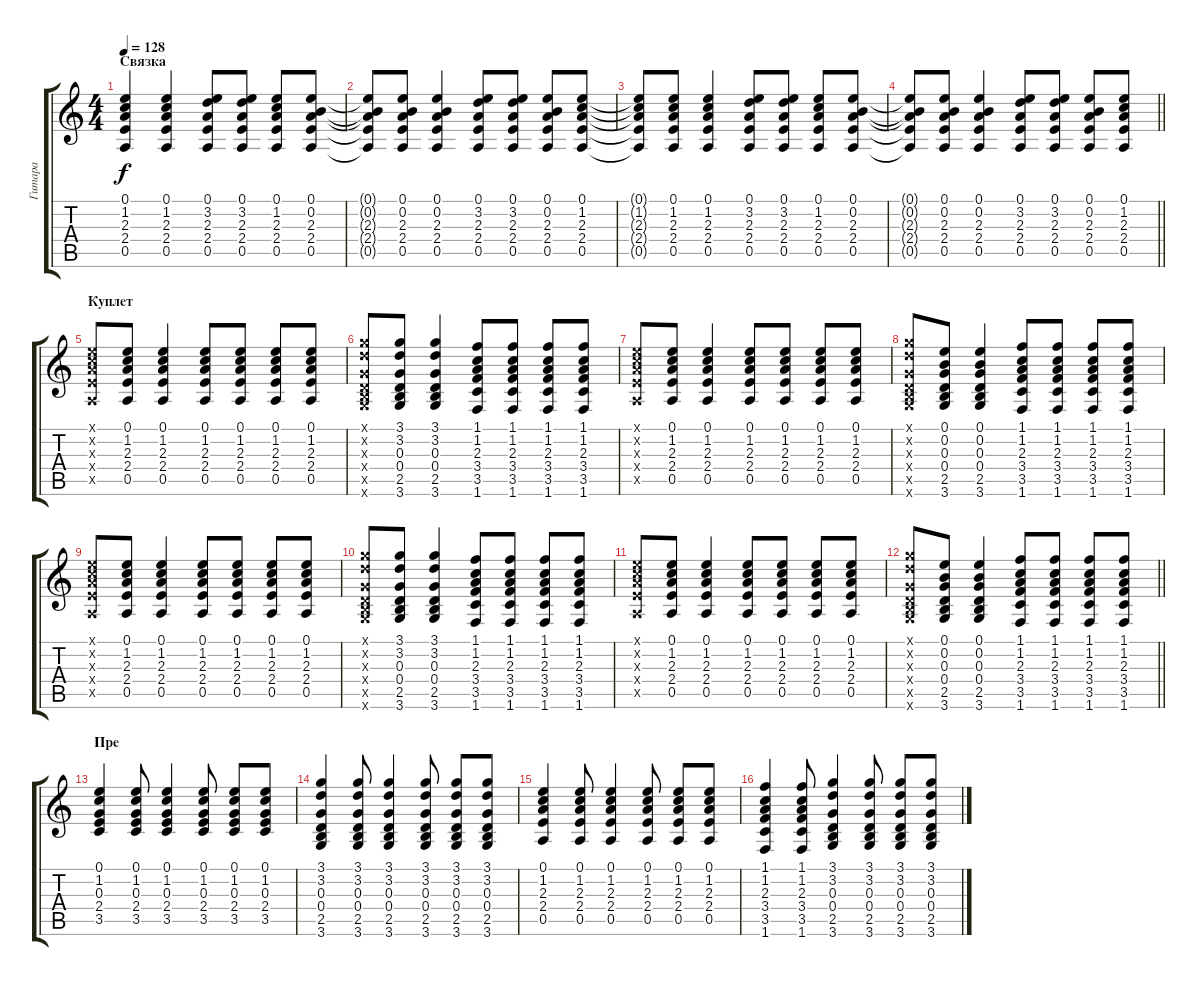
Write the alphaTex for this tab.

\track ("Гитара" "Гитара") {instrument electricguitarclean}
\staff {score tabs}
\tuning (E4 B3 G3 D3 A2 E2) {hide}
\ts (4 4)
\section ("" "Связка")
\tempo 128
\clef g2
\ks c
(0.1 1.2 2.3 2.4 0.5).4{dy f} (0.1 1.2 2.3 2.4 0.5).4 (0.1 3.2 2.3 2.4 0.5).8 (0.1 3.2 2.3 2.4 0.5).8 (0.1 1.2 2.3 2.4 0.5).8 (0.1 0.2 2.3 2.4 0.5).8 |
(0.1{t} 0.2{t} 2.3{t} 2.4{t} 0.5{t}).8 (0.1 0.2 2.3 2.4 0.5).8 (0.1 0.2 2.3 2.4 0.5).4 (0.1 3.2 2.3 2.4 0.5).8 (0.1 3.2 2.3 2.4 0.5).8 (0.1 0.2 2.3 2.4 0.5).8 (0.1 1.2 2.3 2.4 0.5).8 |
(0.1{t} 1.2{t} 2.3{t} 2.4{t} 0.5{t}).8 (0.1 1.2 2.3 2.4 0.5).8 (0.1 1.2 2.3 2.4 0.5).4 (0.1 3.2 2.3 2.4 0.5).8 (0.1 3.2 2.3 2.4 0.5).8 (0.1 1.2 2.3 2.4 0.5).8 (0.1 0.2 2.3 2.4 0.5).8 |
\barLineRight lightlight
(0.1{t} 0.2{t} 2.3{t} 2.4{t} 0.5{t}).8 (0.1 0.2 2.3 2.4 0.5).8 (0.1 0.2 2.3 2.4 0.5).4 (0.1 3.2 2.3 2.4 0.5).8 (0.1 3.2 2.3 2.4 0.5).8 (0.1 0.2 2.3 2.4 0.5).8 (0.1 1.2 2.3 2.4 0.5).8 |
\section ("" "Куплет")
(0.1{x} 1.2{x} 2.3{x} 2.4{x} 0.5{x}).8 (0.1 1.2 2.3 2.4 0.5).8 (0.1 1.2 2.3 2.4 0.5).4 (0.1 1.2 2.3 2.4 0.5).8 (0.1 1.2 2.3 2.4 0.5).8 (0.1 1.2 2.3 2.4 0.5).8 (0.1 1.2 2.3 2.4 0.5).8 |
(3.1{x} 3.2{x} 0.3{x} 0.4{x} 2.5{x} 3.6{x}).8 (3.1 3.2 0.3 0.4 2.5 3.6).8 (3.1 3.2 0.3 0.4 2.5 3.6).4 (1.1 1.2 2.3 3.4 3.5 1.6).8 (1.1 1.2 2.3 3.4 3.5 1.6).8 (1.1 1.2 2.3 3.4 3.5 1.6).8 (1.1 1.2 2.3 3.4 3.5 1.6).8 |
(0.1{x} 1.2{x} 2.3{x} 2.4{x} 0.5{x}).8 (0.1 1.2 2.3 2.4 0.5).8 (0.1 1.2 2.3 2.4 0.5).4 (0.1 1.2 2.3 2.4 0.5).8 (0.1 1.2 2.3 2.4 0.5).8 (0.1 1.2 2.3 2.4 0.5).8 (0.1 1.2 2.3 2.4 0.5).8 |
(3.1{x} 3.2{x} 0.3{x} 0.4{x} 2.5{x} 3.6{x}).8 (0.1 0.2 0.3 0.4 2.5 3.6).8 (0.1 0.2 0.3 0.4 2.5 3.6).4 (1.1 1.2 2.3 3.4 3.5 1.6).8 (1.1 1.2 2.3 3.4 3.5 1.6).8 (1.1 1.2 2.3 3.4 3.5 1.6).8 (1.1 1.2 2.3 3.4 3.5 1.6).8 |
(0.1{x} 1.2{x} 2.3{x} 2.4{x} 0.5{x}).8 (0.1 1.2 2.3 2.4 0.5).8 (0.1 1.2 2.3 2.4 0.5).4 (0.1 1.2 2.3 2.4 0.5).8 (0.1 1.2 2.3 2.4 0.5).8 (0.1 1.2 2.3 2.4 0.5).8 (0.1 1.2 2.3 2.4 0.5).8 |
(3.1{x} 3.2{x} 0.3{x} 0.4{x} 2.5{x} 3.6{x}).8 (3.1 3.2 0.3 0.4 2.5 3.6).8 (3.1 3.2 0.3 0.4 2.5 3.6).4 (1.1 1.2 2.3 3.4 3.5 1.6).8 (1.1 1.2 2.3 3.4 3.5 1.6).8 (1.1 1.2 2.3 3.4 3.5 1.6).8 (1.1 1.2 2.3 3.4 3.5 1.6).8 |
(0.1{x} 1.2{x} 2.3{x} 2.4{x} 0.5{x}).8 (0.1 1.2 2.3 2.4 0.5).8 (0.1 1.2 2.3 2.4 0.5).4 (0.1 1.2 2.3 2.4 0.5).8 (0.1 1.2 2.3 2.4 0.5).8 (0.1 1.2 2.3 2.4 0.5).8 (0.1 1.2 2.3 2.4 0.5).8 |
\barLineRight lightlight
(3.1{x} 3.2{x} 0.3{x} 0.4{x} 2.5{x} 3.6{x}).8 (0.1 0.2 0.3 0.4 2.5 3.6).8 (0.1 0.2 0.3 0.4 2.5 3.6).4 (1.1 1.2 2.3 3.4 3.5 1.6).8 (1.1 1.2 2.3 3.4 3.5 1.6).8 (1.1 1.2 2.3 3.4 3.5 1.6).8 (1.1 1.2 2.3 3.4 3.5 1.6).8 |
\section ("" "Пре")
(0.1 1.2 0.3 2.4 3.5).4 (0.1 1.2 0.3 2.4 3.5).8 (0.1 1.2 0.3 2.4 3.5).4 (0.1 1.2 0.3 2.4 3.5).8 (0.1 1.2 0.3 2.4 3.5).8 (0.1 1.2 0.3 2.4 3.5).8 |
(3.1 3.2 0.3 0.4 2.5 3.6).4 (3.1 3.2 0.3 0.4 2.5 3.6).8 (3.1 3.2 0.3 0.4 2.5 3.6).4 (3.1 3.2 0.3 0.4 2.5 3.6).8 (3.1 3.2 0.3 0.4 2.5 3.6).8 (3.1 3.2 0.3 0.4 2.5 3.6).8 |
(0.1 1.2 2.3 2.4 0.5).4 (0.1 1.2 2.3 2.4 0.5).8 (0.1 1.2 2.3 2.4 0.5).4 (0.1 1.2 2.3 2.4 0.5).8 (0.1 1.2 2.3 2.4 0.5).8 (0.1 1.2 2.3 2.4 0.5).8 |
(1.1 1.2 2.3 3.4 3.5 1.6).4 (1.1 1.2 2.3 3.4 3.5 1.6).8 (3.1 3.2 0.3 0.4 2.5 3.6).4 (3.1 3.2 0.3 0.4 2.5 3.6).8 (3.1 3.2 0.3 0.4 2.5 3.6).8 (3.1 3.2 0.3 0.4 2.5 3.6).8
